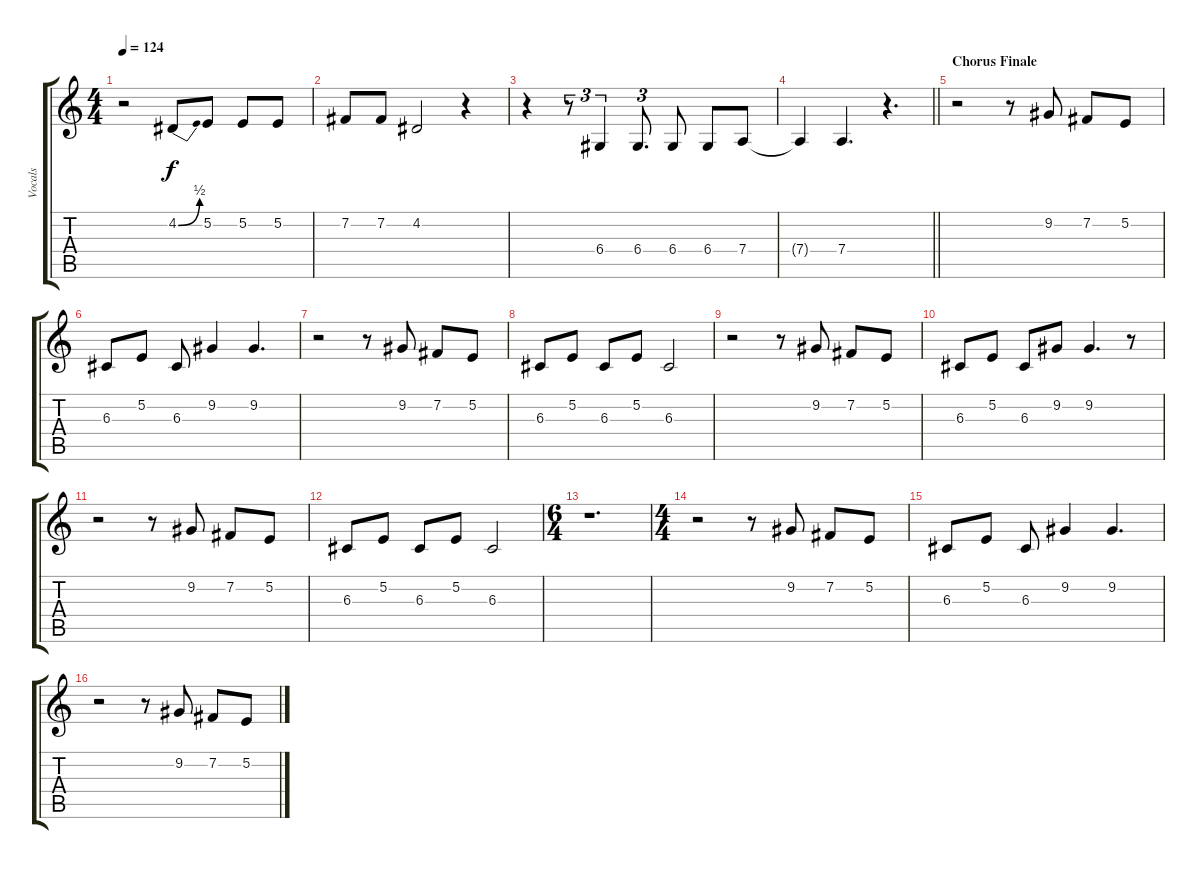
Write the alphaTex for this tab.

\track ("Vocals" "Vocals") {instrument lead2sawtooth}
\staff {score tabs}
\tuning (E4 B3 G3 D3 A2 E2) {hide}
\ts (4 4)
\tempo 124
\clef g2
\ks c
r.2{dy f} 4.2{be (bend 0 0 60 2)}.8 5.2.8 5.2.8 5.2.8 |
7.2.8 7.2.8 4.2.2 r.4 |
r.4 r.8{tu (3 2)} 6.4.4{tu (3 2)} 6.4.8{d tu (3 2)} 6.4.8 6.4.8 7.4.8 |
\barLineRight lightlight
7.4{t}.4 7.4.4{d} r.4{d} |
\section ("" "Chorus Finale")
r.2 r.8 9.2.8 7.2.8 5.2.8 |
6.3.8 5.2.8 6.3.8 9.2.4 9.2.4{d} |
r.2 r.8 9.2.8 7.2.8 5.2.8 |
6.3.8 5.2.8 6.3.8 5.2.8 6.3.2 |
r.2 r.8 9.2.8 7.2.8 5.2.8 |
6.3.8 5.2.8 6.3.8 9.2.8 9.2.4{d} r.8 |
r.2 r.8 9.2.8 7.2.8 5.2.8 |
6.3.8 5.2.8 6.3.8 5.2.8 6.3.2 |
\ts (6 4)
r.1{d} |
\ts (4 4)
r.2 r.8 9.2.8 7.2.8 5.2.8 |
6.3.8 5.2.8 6.3.8 9.2.4 9.2.4{d} |
r.2 r.8 9.2.8 7.2.8 5.2.8
